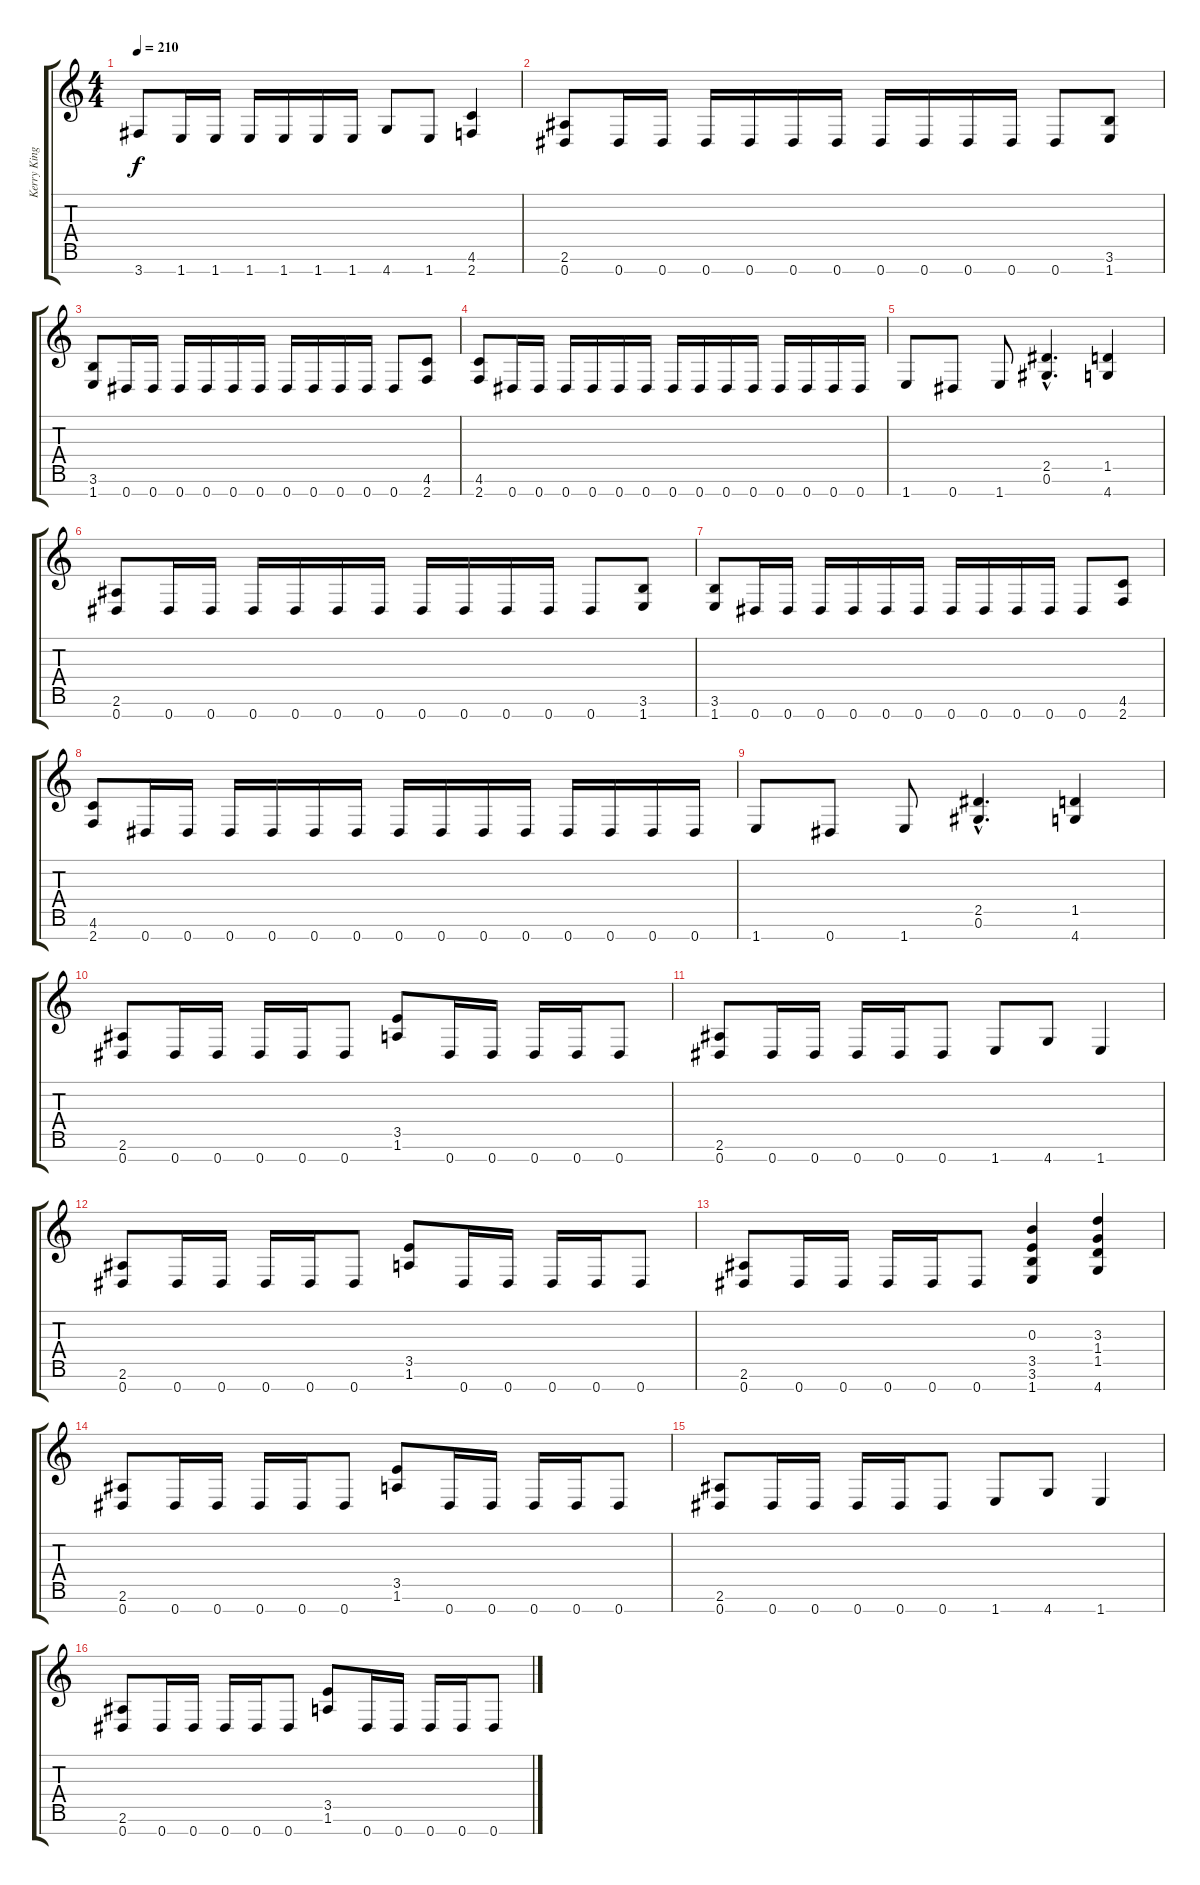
\track ("Kerry King" "Kerry King") {instrument distortionguitar}
\staff {score tabs}
\tuning (Ab4 Eb4 B3 Gb3 Db3 Ab2 Eb2) {hide}
\ts (4 4)
\tempo 210
\clef g2
\ks c
3.7.8{dy f} 1.7.16 1.7.16 1.7.16 1.7.16 1.7.16 1.7.16 4.7.8 1.7.8 (4.6 2.7).4 |
(2.6 0.7).8 0.7.16 0.7.16 0.7.16 0.7.16 0.7.16 0.7.16 0.7.16 0.7.16 0.7.16 0.7.16 0.7.8 (3.6 1.7).8 |
(3.6 1.7).8 0.7.16 0.7.16 0.7.16 0.7.16 0.7.16 0.7.16 0.7.16 0.7.16 0.7.16 0.7.16 0.7.8 (4.6 2.7).8 |
(4.6 2.7).8 0.7.16 0.7.16 0.7.16 0.7.16 0.7.16 0.7.16 0.7.16 0.7.16 0.7.16 0.7.16 0.7.16 0.7.16 0.7.16 0.7.16 |
1.7.8 0.7.8 1.7.8 (2.5{hac} 0.6{hac}).4{d} (1.5 4.7).4 |
(2.6 0.7).8 0.7.16 0.7.16 0.7.16 0.7.16 0.7.16 0.7.16 0.7.16 0.7.16 0.7.16 0.7.16 0.7.8 (3.6 1.7).8 |
(3.6 1.7).8 0.7.16 0.7.16 0.7.16 0.7.16 0.7.16 0.7.16 0.7.16 0.7.16 0.7.16 0.7.16 0.7.8 (4.6 2.7).8 |
(4.6 2.7).8 0.7.16 0.7.16 0.7.16 0.7.16 0.7.16 0.7.16 0.7.16 0.7.16 0.7.16 0.7.16 0.7.16 0.7.16 0.7.16 0.7.16 |
1.7.8 0.7.8 1.7.8 (2.5{hac} 0.6{hac}).4{d} (1.5 4.7).4 |
(2.6 0.7).8 0.7.16 0.7.16 0.7.16 0.7.16 0.7.8 (3.5 1.6).8 0.7.16 0.7.16 0.7.16 0.7.16 0.7.8 |
(2.6 0.7).8 0.7.16 0.7.16 0.7.16 0.7.16 0.7.8 1.7.8 4.7.8 1.7.4 |
(2.6 0.7).8 0.7.16 0.7.16 0.7.16 0.7.16 0.7.8 (3.5 1.6).8 0.7.16 0.7.16 0.7.16 0.7.16 0.7.8 |
(2.6 0.7).8 0.7.16 0.7.16 0.7.16 0.7.16 0.7.8 (0.3 3.5 3.6 1.7).4 (3.3 1.4 1.5 4.7).4 |
(2.6 0.7).8 0.7.16 0.7.16 0.7.16 0.7.16 0.7.8 (3.5 1.6).8 0.7.16 0.7.16 0.7.16 0.7.16 0.7.8 |
(2.6 0.7).8 0.7.16 0.7.16 0.7.16 0.7.16 0.7.8 1.7.8 4.7.8 1.7.4 |
(2.6 0.7).8 0.7.16 0.7.16 0.7.16 0.7.16 0.7.8 (3.5 1.6).8 0.7.16 0.7.16 0.7.16 0.7.16 0.7.8
